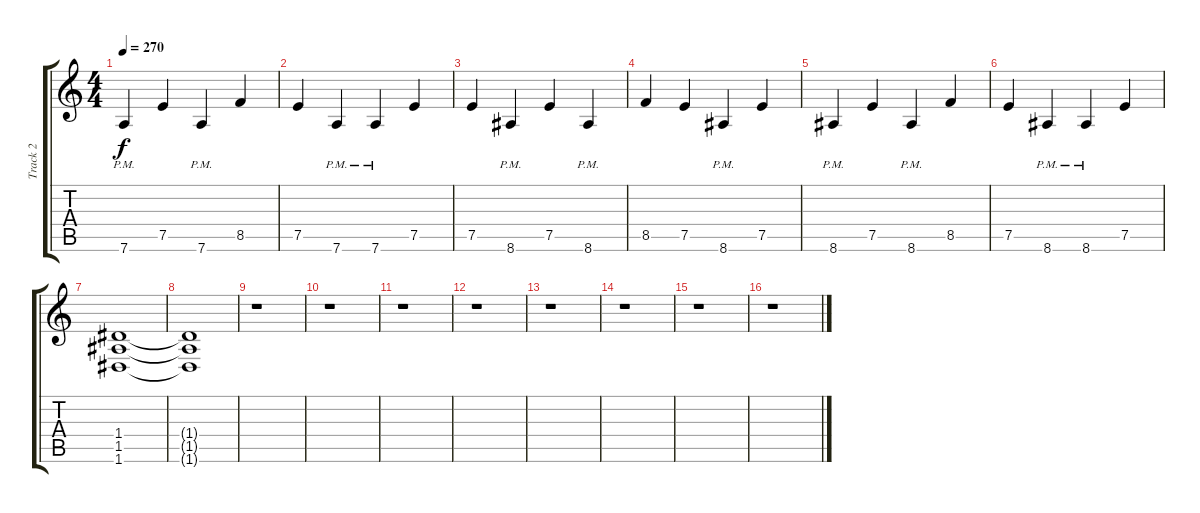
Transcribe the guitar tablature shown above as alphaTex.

\track ("Track 2" "Track 2") {instrument overdrivenguitar}
\staff {score tabs}
\tuning (E4 B3 G3 D3 A2 D2) {hide}
\ts (4 4)
\tempo 270
\clef g2
\ks c
7.6{pm}.4{dy f} 7.5.4 7.6{pm}.4 8.5.4 |
7.5.4 7.6{pm}.4 7.6{pm}.4 7.5.4 |
7.5.4 8.6{pm}.4 7.5.4 8.6{pm}.4 |
8.5.4 7.5.4 8.6{pm}.4 7.5.4 |
8.6{pm}.4 7.5.4 8.6{pm}.4 8.5.4 |
7.5.4 8.6{pm}.4 8.6{pm}.4 7.5.4 |
(1.4 1.5 1.6).1 |
(1.4{t} 1.5{t} 1.6{t}).1 |
r.1 |
r.1 |
r.1 |
r.1 |
r.1 |
r.1 |
r.1 |
r.1
